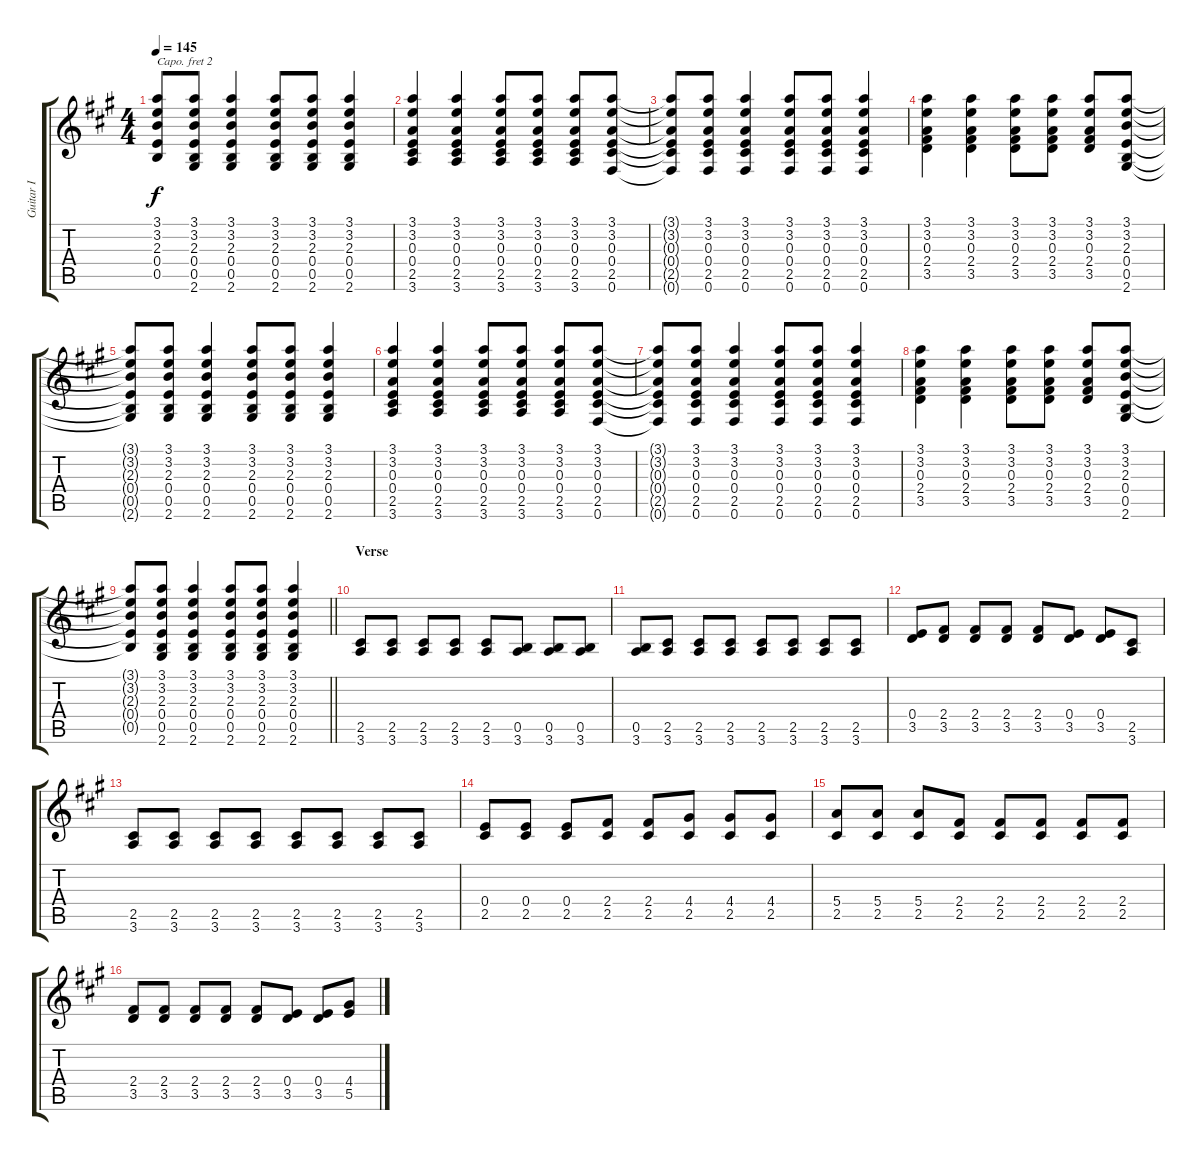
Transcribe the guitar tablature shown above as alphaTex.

\track ("Guitar I" "Guitar I") {instrument acousticguitarsteel}
\staff {score tabs}
\capo 2
\tuning (E4 B3 G3 D3 A2 E2) {hide}
\ts (4 4)
\tempo 145
\clef g2
\ks a
(3.1{t} 3.2{t} 2.3{t} 0.4{t} 0.5{t}).8{dy f} (3.1 3.2 2.3 0.4 0.5 2.6).8 (3.1 3.2 2.3 0.4 0.5 2.6).4 (3.1 3.2 2.3 0.4 0.5 2.6).8 (3.1 3.2 2.3 0.4 0.5 2.6).8 (3.1 3.2 2.3 0.4 0.5 2.6).4 |
(3.1 3.2 0.3 0.4 2.5 3.6).4 (3.1 3.2 0.3 0.4 2.5 3.6).4 (3.1 3.2 0.3 0.4 2.5 3.6).8 (3.1 3.2 0.3 0.4 2.5 3.6).8 (3.1 3.2 0.3 0.4 2.5 3.6).8 (3.1 3.2 0.3 0.4 2.5 0.6).8 |
(3.1{t} 3.2{t} 0.3{t} 0.4{t} 2.5{t} 0.6{t}).8 (3.1 3.2 0.3 0.4 2.5 0.6).8 (3.1 3.2 0.3 0.4 2.5 0.6).4 (3.1 3.2 0.3 0.4 2.5 0.6).8 (3.1 3.2 0.3 0.4 2.5 0.6).8 (3.1 3.2 0.3 0.4 2.5 0.6).4 |
(3.1 3.2 0.3 2.4 3.5).4 (3.1 3.2 0.3 2.4 3.5).4 (3.1 3.2 0.3 2.4 3.5).8 (3.1 3.2 0.3 2.4 3.5).8 (3.1 3.2 0.3 2.4 3.5).8 (3.1 3.2 2.3 0.4 0.5 2.6).8 |
(3.1{t} 3.2{t} 2.3{t} 0.4{t} 0.5{t} 2.6{t}).8 (3.1 3.2 2.3 0.4 0.5 2.6).8 (3.1 3.2 2.3 0.4 0.5 2.6).4 (3.1 3.2 2.3 0.4 0.5 2.6).8 (3.1 3.2 2.3 0.4 0.5 2.6).8 (3.1 3.2 2.3 0.4 0.5 2.6).4 |
(3.1 3.2 0.3 0.4 2.5 3.6).4 (3.1 3.2 0.3 0.4 2.5 3.6).4 (3.1 3.2 0.3 0.4 2.5 3.6).8 (3.1 3.2 0.3 0.4 2.5 3.6).8 (3.1 3.2 0.3 0.4 2.5 3.6).8 (3.1 3.2 0.3 0.4 2.5 0.6).8 |
(3.1{t} 3.2{t} 0.3{t} 0.4{t} 2.5{t} 0.6{t}).8 (3.1 3.2 0.3 0.4 2.5 0.6).8 (3.1 3.2 0.3 0.4 2.5 0.6).4 (3.1 3.2 0.3 0.4 2.5 0.6).8 (3.1 3.2 0.3 0.4 2.5 0.6).8 (3.1 3.2 0.3 0.4 2.5 0.6).4 |
(3.1 3.2 0.3 2.4 3.5).4 (3.1 3.2 0.3 2.4 3.5).4 (3.1 3.2 0.3 2.4 3.5).8 (3.1 3.2 0.3 2.4 3.5).8 (3.1 3.2 0.3 2.4 3.5).8 (3.1 3.2 2.3 0.4 0.5 2.6).8 |
\barLineRight lightlight
(3.1{t} 3.2{t} 2.3{t} 0.4{t} 0.5{t}).8 (3.1 3.2 2.3 0.4 0.5 2.6).8 (3.1 3.2 2.3 0.4 0.5 2.6).4 (3.1 3.2 2.3 0.4 0.5 2.6).8 (3.1 3.2 2.3 0.4 0.5 2.6).8 (3.1 3.2 2.3 0.4 0.5 2.6).4 |
\section ("" "Verse")
(2.5 3.6).8 (2.5 3.6).8 (2.5 3.6).8 (2.5 3.6).8 (2.5 3.6).8 (0.5 3.6).8 (0.5 3.6).8 (0.5 3.6).8 |
(0.5 3.6).8 (2.5 3.6).8 (2.5 3.6).8 (2.5 3.6).8 (2.5 3.6).8 (2.5 3.6).8 (2.5 3.6).8 (2.5 3.6).8 |
(0.4 3.5).8 (2.4 3.5).8 (2.4 3.5).8 (2.4 3.5).8 (2.4 3.5).8 (0.4 3.5).8 (0.4 3.5).8 (2.5 3.6).8 |
(2.5 3.6).8 (2.5 3.6).8 (2.5 3.6).8 (2.5 3.6).8 (2.5 3.6).8 (2.5 3.6).8 (2.5 3.6).8 (2.5 3.6).8 |
(0.4 2.5).8 (0.4 2.5).8 (0.4 2.5).8 (2.4 2.5).8 (2.4 2.5).8 (4.4 2.5).8 (4.4 2.5).8 (4.4 2.5).8 |
(5.4 2.5).8 (5.4 2.5).8 (5.4 2.5).8 (2.4 2.5).8 (2.4 2.5).8 (2.4 2.5).8 (2.4 2.5).8 (2.4 2.5).8 |
(2.4 3.5).8 (2.4 3.5).8 (2.4 3.5).8 (2.4 3.5).8 (2.4 3.5).8 (0.4 3.5).8 (0.4 3.5).8 (4.4 5.5).8
